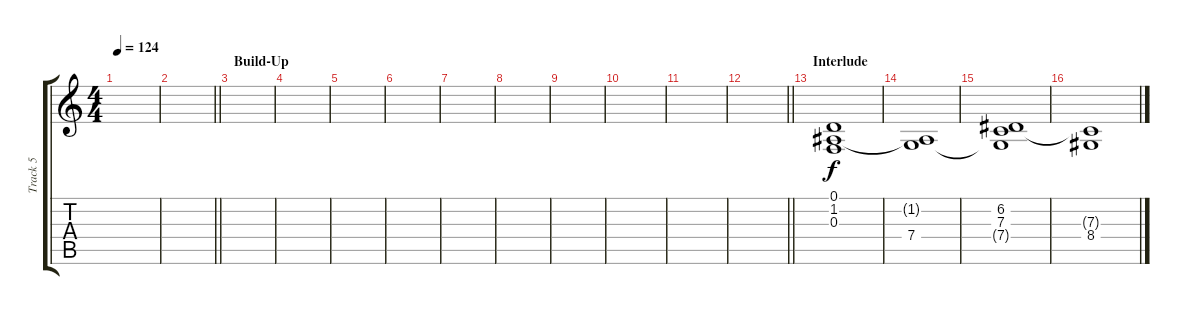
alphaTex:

\track ("Track 5" "Track 5") {instrument churchorgan}
\staff {score tabs}
\tuning (D4 A3 F3 C3 G2 D2) {hide}
\ts (4 4)
\tempo 124
\clef g2
\ks c
|
\barLineRight lightlight
|
\section ("" "Build-Up")
|
|
|
|
|
|
|
|
|
\barLineRight lightlight
|
\section ("" "Interlude")
(0.1 1.2 0.3).1 |
(1.2{t} 7.4).1 |
(6.2 7.3 7.4{t}).1 |
(7.3{t} 8.4).1
